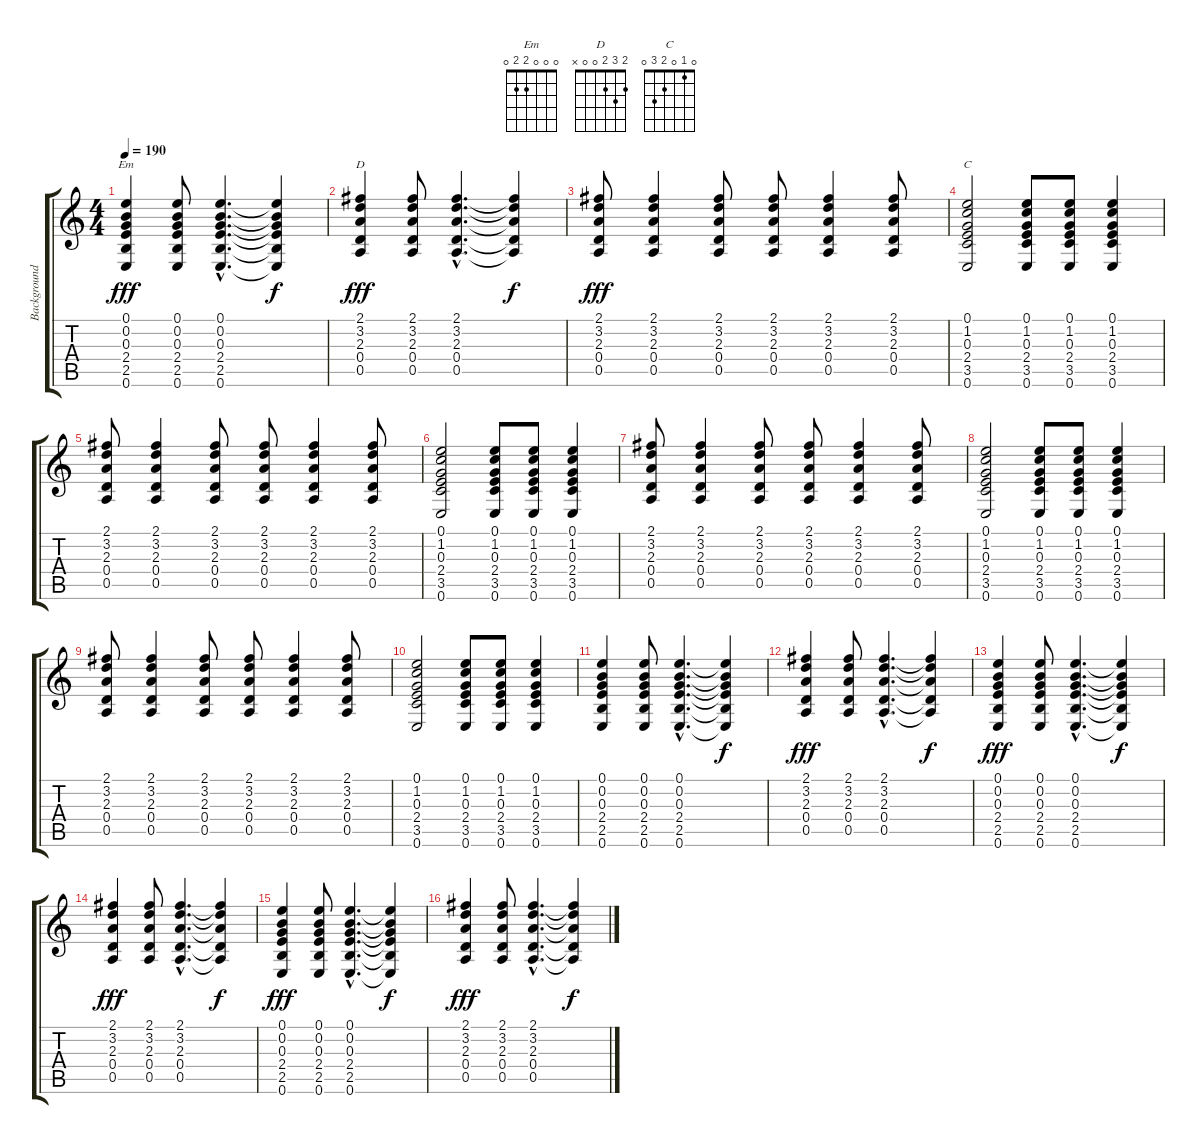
\track ("Background guitar" "Background") {instrument electricguitarclean}
\staff {score tabs}
\tuning (E4 B3 G3 D3 A2 E2) {hide}
\chord ("Em" 0 0 0 2 2 0)
\chord ("D" 2 3 2 0 0 x)
\chord ("C" 0 1 0 2 3 0)
\ts (4 4)
\tempo 190
\clef g2
\ks c
(0.1 0.2 0.3 2.4 2.5 0.6).4{ch "Em" dy fff} (0.1 0.2 0.3 2.4 2.5 0.6).8 (0.1{hac} 0.2{hac} 0.3{hac} 2.4{hac} 2.5{hac} 0.6{hac}).4{d} (0.1{t} 0.2{t} 0.3{t} 2.4{t} 2.5{t} 0.6{t}).4{dy f} |
(2.1 3.2 2.3 0.4 0.5).4{ch "D" dy fff} (2.1 3.2 2.3 0.4 0.5).8 (2.1{hac} 3.2{hac} 2.3{hac} 0.4{hac} 0.5{hac}).4{d} (2.1{t} 3.2{t} 2.3{t} 0.4{t} 0.5{t}).4{dy f} |
(2.1 3.2 2.3 0.4 0.5).8{dy fff} (2.1 3.2 2.3 0.4 0.5).4 (2.1 3.2 2.3 0.4 0.5).8 (2.1 3.2 2.3 0.4 0.5).8 (2.1 3.2 2.3 0.4 0.5).4 (2.1 3.2 2.3 0.4 0.5).8 |
(0.1 1.2 0.3 2.4 3.5 0.6).2{ch "C"} (0.1 1.2 0.3 2.4 3.5 0.6).8 (0.1 1.2 0.3 2.4 3.5 0.6).8 (0.1 1.2 0.3 2.4 3.5 0.6).4 |
(2.1 3.2 2.3 0.4 0.5).8 (2.1 3.2 2.3 0.4 0.5).4 (2.1 3.2 2.3 0.4 0.5).8 (2.1 3.2 2.3 0.4 0.5).8 (2.1 3.2 2.3 0.4 0.5).4 (2.1 3.2 2.3 0.4 0.5).8 |
(0.1 1.2 0.3 2.4 3.5 0.6).2 (0.1 1.2 0.3 2.4 3.5 0.6).8 (0.1 1.2 0.3 2.4 3.5 0.6).8 (0.1 1.2 0.3 2.4 3.5 0.6).4 |
(2.1 3.2 2.3 0.4 0.5).8 (2.1 3.2 2.3 0.4 0.5).4 (2.1 3.2 2.3 0.4 0.5).8 (2.1 3.2 2.3 0.4 0.5).8 (2.1 3.2 2.3 0.4 0.5).4 (2.1 3.2 2.3 0.4 0.5).8 |
(0.1 1.2 0.3 2.4 3.5 0.6).2 (0.1 1.2 0.3 2.4 3.5 0.6).8 (0.1 1.2 0.3 2.4 3.5 0.6).8 (0.1 1.2 0.3 2.4 3.5 0.6).4 |
(2.1 3.2 2.3 0.4 0.5).8 (2.1 3.2 2.3 0.4 0.5).4 (2.1 3.2 2.3 0.4 0.5).8 (2.1 3.2 2.3 0.4 0.5).8 (2.1 3.2 2.3 0.4 0.5).4 (2.1 3.2 2.3 0.4 0.5).8 |
(0.1 1.2 0.3 2.4 3.5 0.6).2 (0.1 1.2 0.3 2.4 3.5 0.6).8 (0.1 1.2 0.3 2.4 3.5 0.6).8 (0.1 1.2 0.3 2.4 3.5 0.6).4 |
(0.1 0.2 0.3 2.4 2.5 0.6).4 (0.1 0.2 0.3 2.4 2.5 0.6).8 (0.1{hac} 0.2{hac} 0.3{hac} 2.4{hac} 2.5{hac} 0.6{hac}).4{d} (0.1{t} 0.2{t} 0.3{t} 2.4{t} 2.5{t} 0.6{t}).4{dy f} |
(2.1 3.2 2.3 0.4 0.5).4{dy fff} (2.1 3.2 2.3 0.4 0.5).8 (2.1{hac} 3.2{hac} 2.3{hac} 0.4{hac} 0.5{hac}).4{d} (2.1{t} 3.2{t} 2.3{t} 0.4{t} 0.5{t}).4{dy f} |
(0.1 0.2 0.3 2.4 2.5 0.6).4{dy fff} (0.1 0.2 0.3 2.4 2.5 0.6).8 (0.1{hac} 0.2{hac} 0.3{hac} 2.4{hac} 2.5{hac} 0.6{hac}).4{d} (0.1{t} 0.2{t} 0.3{t} 2.4{t} 2.5{t} 0.6{t}).4{dy f} |
(2.1 3.2 2.3 0.4 0.5).4{dy fff} (2.1 3.2 2.3 0.4 0.5).8 (2.1{hac} 3.2{hac} 2.3{hac} 0.4{hac} 0.5{hac}).4{d} (2.1{t} 3.2{t} 2.3{t} 0.4{t} 0.5{t}).4{dy f} |
(0.1 0.2 0.3 2.4 2.5 0.6).4{dy fff} (0.1 0.2 0.3 2.4 2.5 0.6).8 (0.1{hac} 0.2{hac} 0.3{hac} 2.4{hac} 2.5{hac} 0.6{hac}).4{d} (0.1{t} 0.2{t} 0.3{t} 2.4{t} 2.5{t} 0.6{t}).4{dy f} |
(2.1 3.2 2.3 0.4 0.5).4{dy fff} (2.1 3.2 2.3 0.4 0.5).8 (2.1{hac} 3.2{hac} 2.3{hac} 0.4{hac} 0.5{hac}).4{d} (2.1{t} 3.2{t} 2.3{t} 0.4{t} 0.5{t}).4{dy f}
